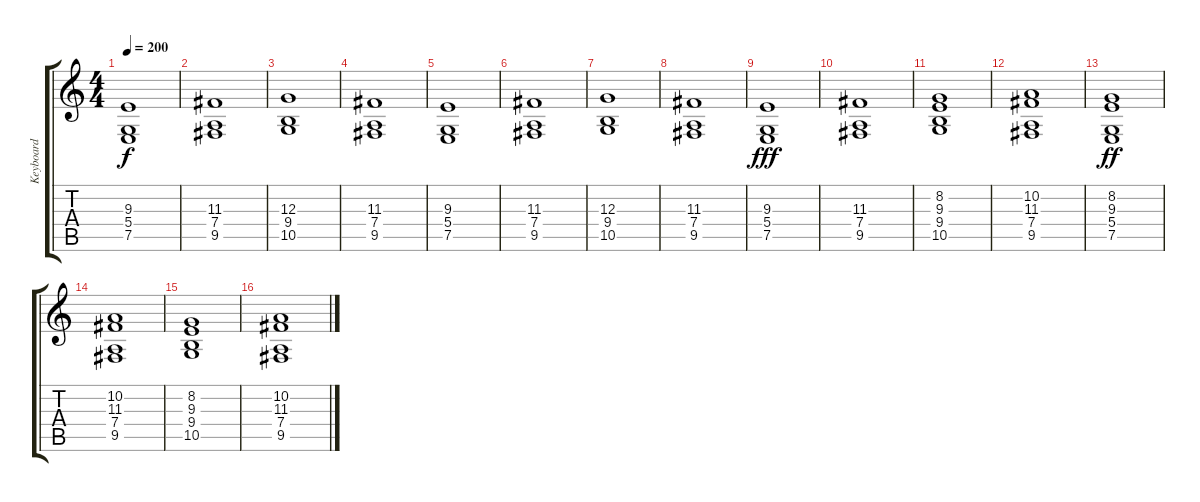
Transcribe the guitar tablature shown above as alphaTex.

\track ("Keyboard" "Keyboard") {instrument choiraahs}
\staff {score tabs}
\tuning (E4 B3 G3 D3 A2 E2) {hide}
\ts (4 4)
\tempo 200
\clef g2
\ks c
(9.3 5.4 7.5).1{dy f volume 10 instrument choiraahs} |
(11.3 7.4 9.5).1 |
(12.3 9.4 10.5).1 |
(11.3 7.4 9.5).1 |
(9.3 5.4 7.5).1 |
(11.3 7.4 9.5).1 |
(12.3 9.4 10.5).1 |
(11.3 7.4 9.5).1 |
(9.3 5.4 7.5).1{dy fff} |
(11.3 7.4 9.5).1 |
(8.2 9.3 9.4 10.5).1 |
(10.2 11.3 7.4 9.5).1 |
(8.2 9.3 5.4 7.5).1{dy ff} |
(10.2 11.3 7.4 9.5).1 |
(8.2 9.3 9.4 10.5).1 |
(10.2 11.3 7.4 9.5).1
